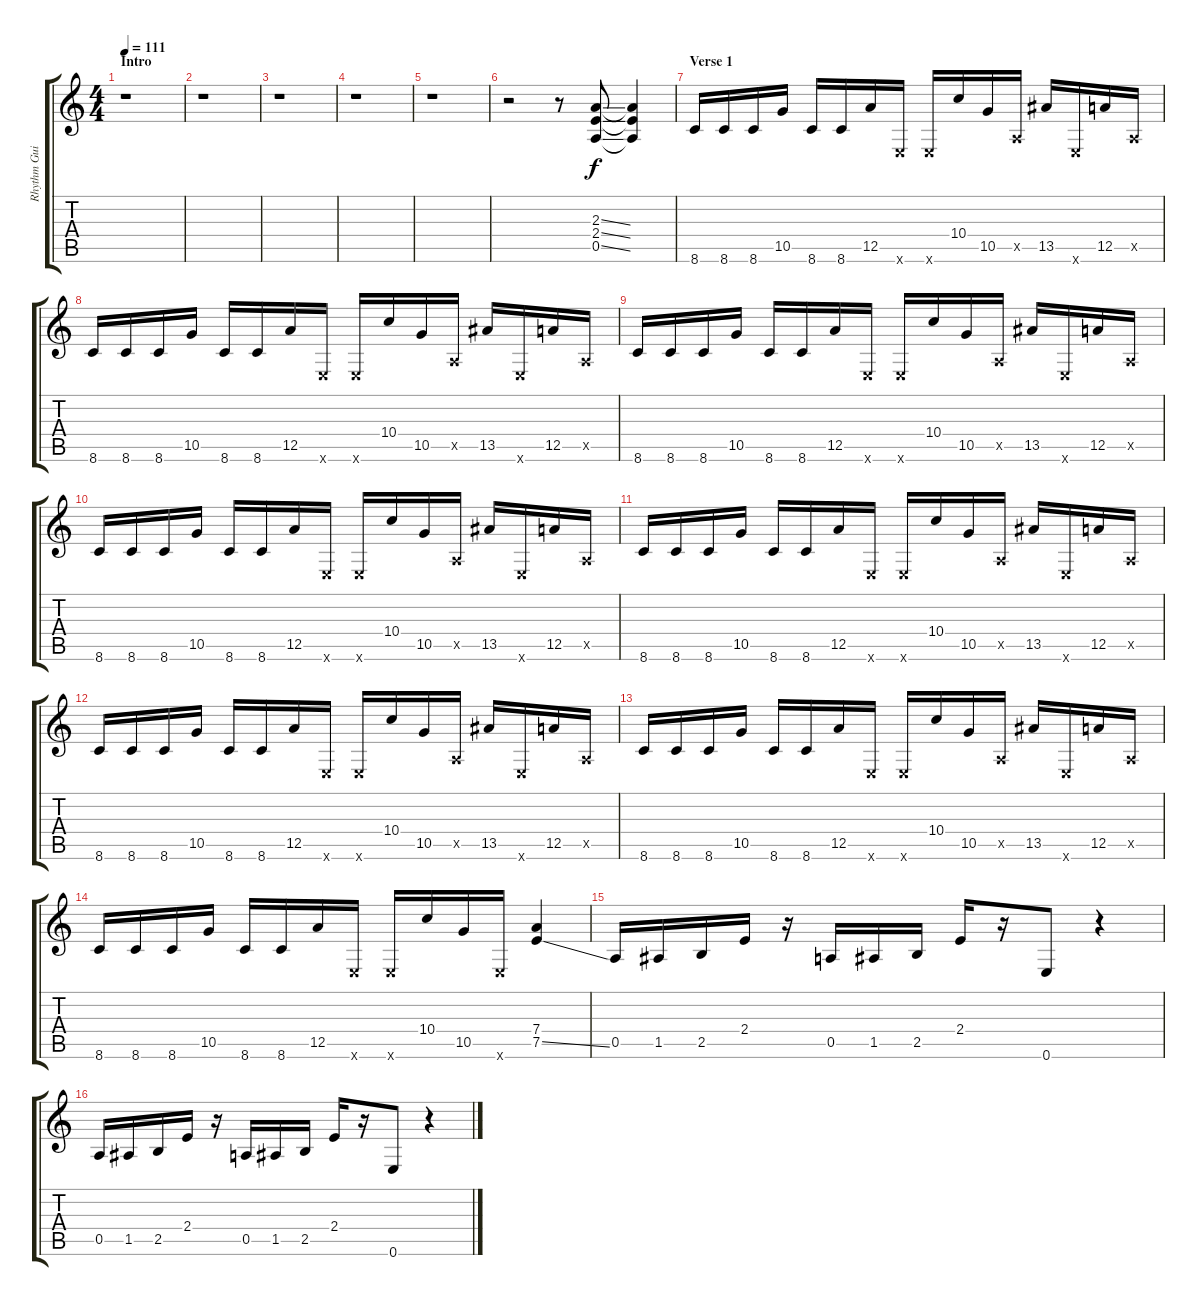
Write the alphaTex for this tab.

\track ("Rhythm Guitar 2" "Rhythm Gui") {instrument distortionguitar}
\staff {score tabs}
\tuning (E4 B3 G3 D3 A2 E2) {hide}
\ts (4 4)
\section ("" "Intro")
\tempo 111
\clef g2
\ks c
r.1{dy f instrument distortionguitar} |
r.1 |
r.1 |
r.1 |
r.1 |
r.2 r.8 (2.3{ss} 2.4{ss} 0.5{ss}).8 (2.3{t} 2.4{t} 0.5{t}).4 |
\section ("" "Verse 1")
8.6.16 8.6.16 8.6.16 10.5.16 8.6.16 8.6.16 12.5.16 0.6{x}.16 0.6{x}.16 10.4.16 10.5.16 0.5{x}.16 13.5.16 0.6{x}.16 12.5.16 0.5{x}.16 |
8.6.16 8.6.16 8.6.16 10.5.16 8.6.16 8.6.16 12.5.16 0.6{x}.16 0.6{x}.16 10.4.16 10.5.16 0.5{x}.16 13.5.16 0.6{x}.16 12.5.16 0.5{x}.16 |
8.6.16 8.6.16 8.6.16 10.5.16 8.6.16 8.6.16 12.5.16 0.6{x}.16 0.6{x}.16 10.4.16 10.5.16 0.5{x}.16 13.5.16 0.6{x}.16 12.5.16 0.5{x}.16 |
8.6.16 8.6.16 8.6.16 10.5.16 8.6.16 8.6.16 12.5.16 0.6{x}.16 0.6{x}.16 10.4.16 10.5.16 0.5{x}.16 13.5.16 0.6{x}.16 12.5.16 0.5{x}.16 |
8.6.16 8.6.16 8.6.16 10.5.16 8.6.16 8.6.16 12.5.16 0.6{x}.16 0.6{x}.16 10.4.16 10.5.16 0.5{x}.16 13.5.16 0.6{x}.16 12.5.16 0.5{x}.16 |
8.6.16 8.6.16 8.6.16 10.5.16 8.6.16 8.6.16 12.5.16 0.6{x}.16 0.6{x}.16 10.4.16 10.5.16 0.5{x}.16 13.5.16 0.6{x}.16 12.5.16 0.5{x}.16 |
8.6.16 8.6.16 8.6.16 10.5.16 8.6.16 8.6.16 12.5.16 0.6{x}.16 0.6{x}.16 10.4.16 10.5.16 0.5{x}.16 13.5.16 0.6{x}.16 12.5.16 0.5{x}.16 |
8.6.16 8.6.16 8.6.16 10.5.16 8.6.16 8.6.16 12.5.16 0.6{x}.16 0.6{x}.16 10.4.16 10.5.16 0.6{x}.16 (7.4 7.5{ss}).4 |
0.5.16 1.5.16 2.5.16 2.4.16 r.16 0.5.16 1.5.16 2.5.16 2.4.16 r.16 0.6.8 r.4 |
0.5.16 1.5.16 2.5.16 2.4.16 r.16 0.5.16 1.5.16 2.5.16 2.4.16 r.16 0.6.8 r.4
